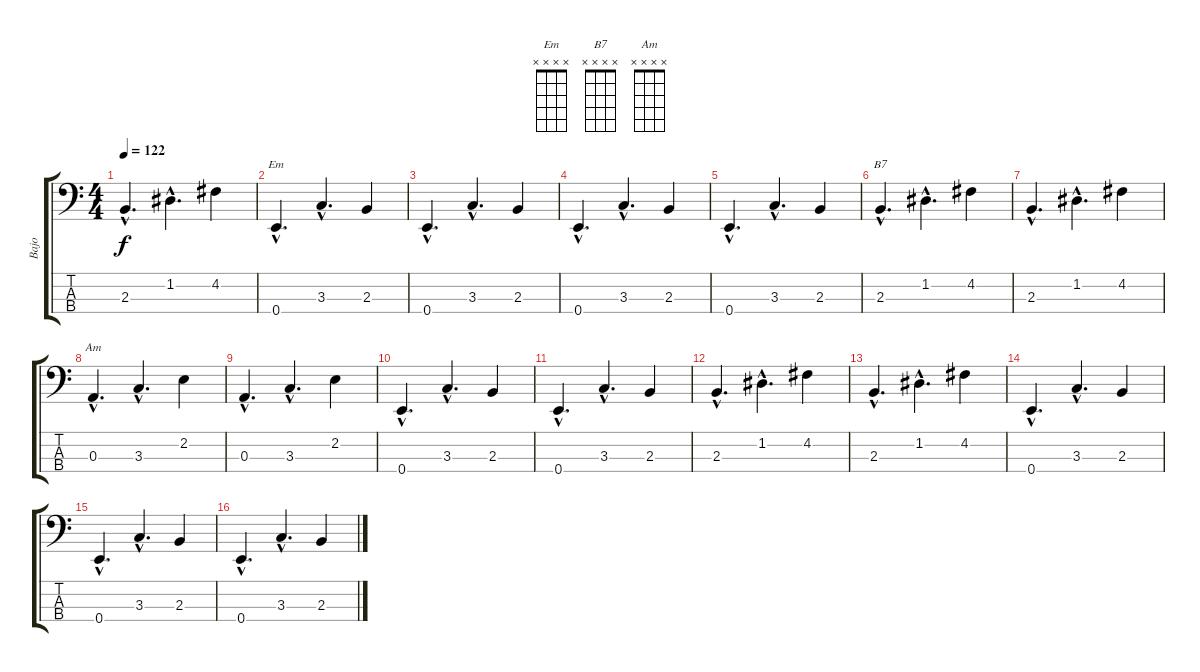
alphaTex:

\track ("Bajo" "Bajo") {instrument electricbassfinger}
\staff {score tabs}
\tuning (G2 D2 A1 E1) {hide}
\chord ("Em" x x x x) {firstfret 0}
\chord ("B7" x x x x) {firstfret 0}
\chord ("Am" x x x x) {firstfret 0}
\ts (4 4)
\tempo 122
\clef f4
\ks c
2.3{hac}.4{d dy f} 1.2{hac}.4{d} 4.2.4 |
0.4{hac}.4{d ch "Em"} 3.3{hac}.4{d} 2.3.4 |
0.4{hac}.4{d} 3.3{hac}.4{d} 2.3.4 |
0.4{hac}.4{d} 3.3{hac}.4{d} 2.3.4 |
0.4{hac}.4{d} 3.3{hac}.4{d} 2.3.4 |
2.3{hac}.4{d ch "B7"} 1.2{hac}.4{d} 4.2.4 |
2.3{hac}.4{d} 1.2{hac}.4{d} 4.2.4 |
0.3{hac}.4{d ch "Am"} 3.3{hac}.4{d} 2.2.4 |
0.3{hac}.4{d} 3.3{hac}.4{d} 2.2.4 |
0.4{hac}.4{d} 3.3{hac}.4{d} 2.3.4 |
0.4{hac}.4{d} 3.3{hac}.4{d} 2.3.4 |
2.3{hac}.4{d} 1.2{hac}.4{d} 4.2.4 |
2.3{hac}.4{d} 1.2{hac}.4{d} 4.2.4 |
0.4{hac}.4{d} 3.3{hac}.4{d} 2.3.4 |
0.4{hac}.4{d} 3.3{hac}.4{d} 2.3.4 |
0.4{hac}.4{d} 3.3{hac}.4{d} 2.3.4
